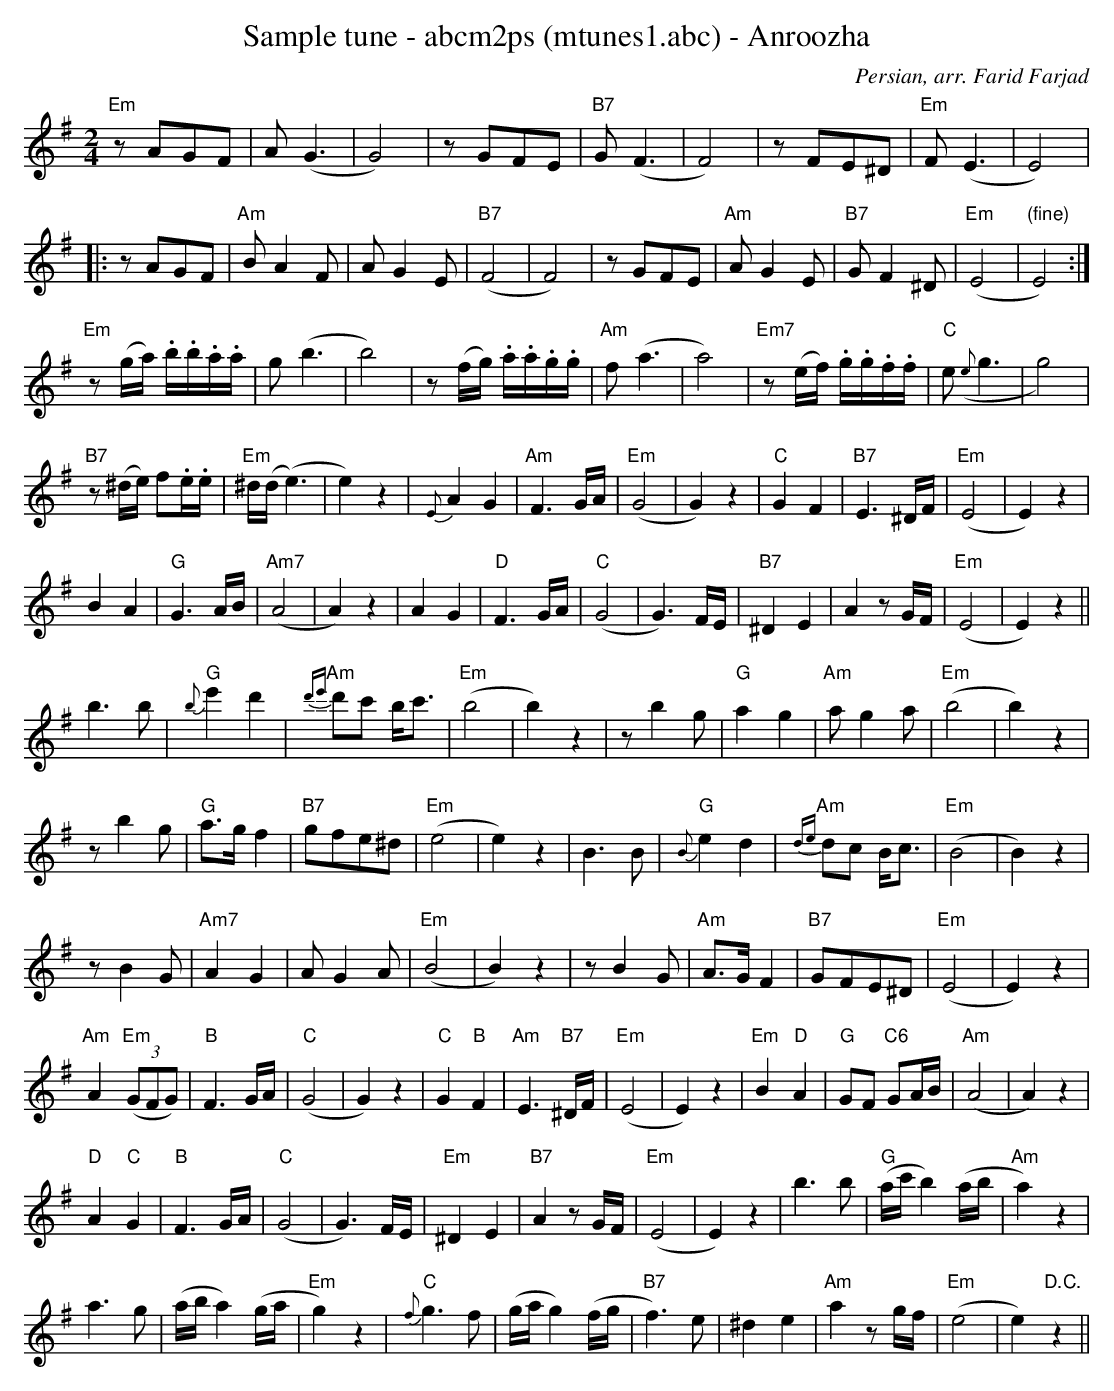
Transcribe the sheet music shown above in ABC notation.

X:1
T:Sample tune - abcm2ps (mtunes1.abc) - Anroozha
C: Persian, arr. Farid Farjad
L: 1/8
M: 2/4
K:Em
"Em"zAGF | A(G3 |G4) | zGFE | "B7"G(F3|F4) | zFE^D| "Em"F(E3| E4)|
|:zAGF|"Am"BA2F|AG2E|("B7"F4|F4)|zGFE|"Am"AG2E|"B7"GF2^D|("Em"E4|"(fine)"E4):|
"Em"z(g/a/) .b/.b/.a/.a/|g(b3|b4)|z(f/g/) .a/.a/.g/.g/|\
   "Am"f(a3|a4)|"Em7"z(e/f/) .g/.g/.f/.f/|"C"e({e}g3|g4)|
"B7"z(^d/e/) f.e/.e/|"Em"^d/(d/(e3)|e2)z2|{E}A2 G2|\
   "Am"F3G/A/|("Em"G4|G2)z2|"C"G2F2|"B7"E3^D/F/|("Em"E4|E2)z2|
B2A2| "G"G3A/B/|("Am7"A4|A2)z2|A2G2|"D"F3G/A/|\
   ("C"G4|G3)F/E/|"B7"^D2E2|A2z G/F/|("Em"E4|E2)z2||
b3b|"G"{b}e'2d'2|"Am"{d'e'}d'c' b<c'|("Em"b4|b2)z2|\
   zb2g|"G"a2g2|"Am"ag2a|("Em"b4|b2)z2|
zb2g|"G"a>g f2|"B7"gfe^d|("Em"e4|e2)z2|\
   B3B|"G"{B}e2d2|"Am"{de}dc B<c|("Em"B4|B2)z2|
zB2G|"Am7"A2G2|AG2A|("Em"B4|B2)z2|zB2G|\
   "Am"A>GF2|"B7"GFE^D|("Em"E4|E2)z2|
"Am"A2((3"Em"GFG)|"B"F3G/A/|("C"G4|G2)z2|"C"G2"B"F2|"Am"E3"B7"^D/F/|\
   ("Em"E4|E2)z2|"Em"B2"D"A2|"G"GF "C6"GA/B/|("Am"A4|A2)z2|
"D"A2"C"G2|"B"F3G/A/|("C"G4|G3)F/E/|"Em"^D2E2|"B7"A2zG/F/|("Em"E4|E2)z2|\
   b3b| ("G"a/c'/b2)(a/b/|"Am"a2)z2|
a3g|(a/b/a2)(g/a/|"Em"g2)z2|"C"{f}g3f|(g/a/g2)(f/g/|"B7"f3)e|\
   ^d2e2|"Am"a2zg/f/|("Em"e4|e2)"D.C."z2||
